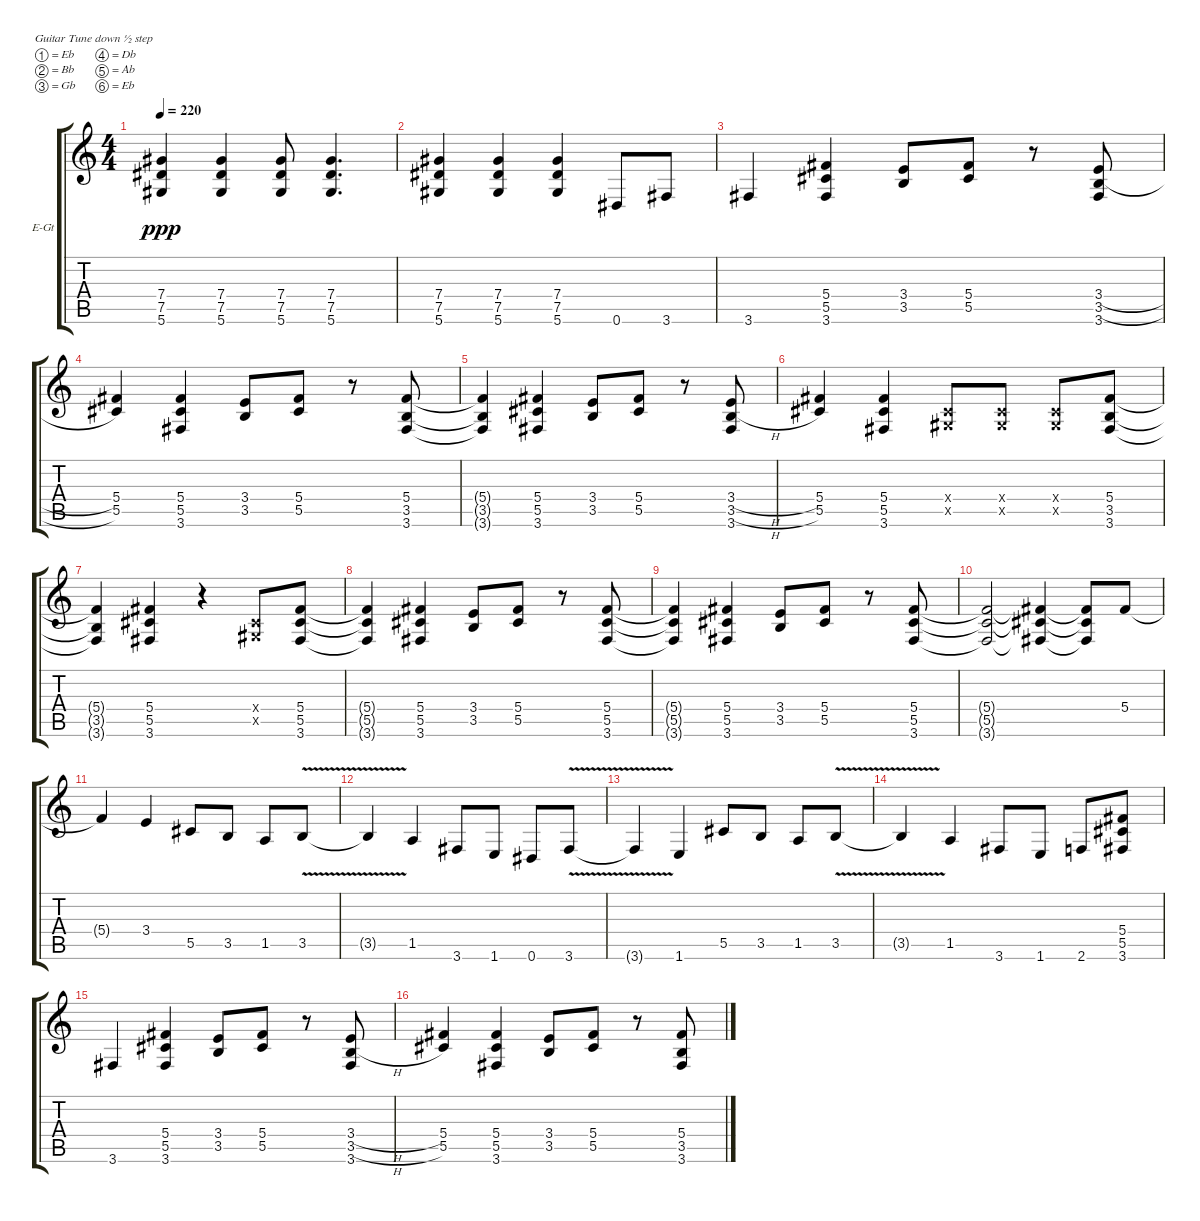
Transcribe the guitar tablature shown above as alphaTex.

\bracketExtendMode groupsimilarinstruments
\firstSystemTrackNameOrientation horizontal
\otherSystemsTrackNameOrientation horizontal
\track ("Guitar 2" "E-Gt") {instrument acousticgrandpiano}
\staff {score tabs}
\tuning (Eb4 Bb3 Gb3 Db3 Ab2 Eb2)
\displaytranspose 12
\ts (4 4)
\tempo 220
\clef g2
\ks c
(7.4 7.5 5.6).4{dy ppp} (7.4 7.5 5.6).4 (7.4 7.5 5.6).8 (7.4 7.5 5.6).4{d} |
(7.4 7.5 5.6).4 (7.4 7.5 5.6).4 (7.4 7.5 5.6).4 0.6.8 3.6.8 |
3.6.4 (5.4 5.5 3.6).4 (3.4 3.5).8 (5.4 5.5).8 r.8 (3.4{h} 3.5{h} 3.6).8 |
(5.4 5.5).4 (5.4 5.5 3.6).4 (3.4 3.5).8 (5.4 5.5).8 r.8 (5.4 3.5 3.6).8 |
(5.4{t} 3.5{t} 3.6{t}).4 (5.4 5.5 3.6).4 (3.4 3.5).8 (5.4 5.5).8 r.8 (3.4{h} 3.5{h} 3.6).8 |
(5.4 5.5).4 (5.4 5.5 3.6).4 (0.4{x} 0.5{x}).8 (0.4{x} 0.5{x}).8 (0.4{x} 0.5{x}).8 (5.4 3.5 3.6).8 |
(5.4{t} 3.5{t} 3.6{t}).4 (5.4 5.5 3.6).4 r.4 (0.4{x} 0.5{x}).8 (5.4 5.5 3.6).8 |
(5.4{t} 5.5{t} 3.6{t}).4 (5.4 5.5 3.6).4 (3.4 3.5).8 (5.4 5.5).8 r.8 (5.4 5.5 3.6).8 |
(5.4{t} 5.5{t} 3.6{t}).4 (5.4 5.5 3.6).4 (3.4 3.5).8 (5.4 5.5).8 r.8 (5.4 5.5 3.6).8 |
(5.4{t} 5.5{t} 3.6{t}).2 (5.4{t} 5.5{t} 3.6{t}).4 (5.4{t} 5.5{t} 3.6{t}).8 5.4.8 |
5.4{t}.4 3.4.4 5.5.8 3.5.8 1.5.8 3.5{v}.8 |
3.5{t}.4 1.5.4 3.6.8 1.6.8 0.6.8 3.6{v}.8 |
3.6{t}.4 1.6.4 5.5.8 3.5.8 1.5.8 3.5{v}.8 |
3.5{t}.4 1.5.4 3.6.8 1.6.8 2.6.8 (5.4 5.5 3.6).8 |
3.6.4 (5.4 5.5 3.6).4 (3.4 3.5).8 (5.4 5.5).8 r.8 (3.4{h} 3.5{h} 3.6).8 |
(5.4 5.5).4 (5.4 5.5 3.6).4 (3.4 3.5).8 (5.4 5.5).8 r.8 (5.4 3.5 3.6).8
